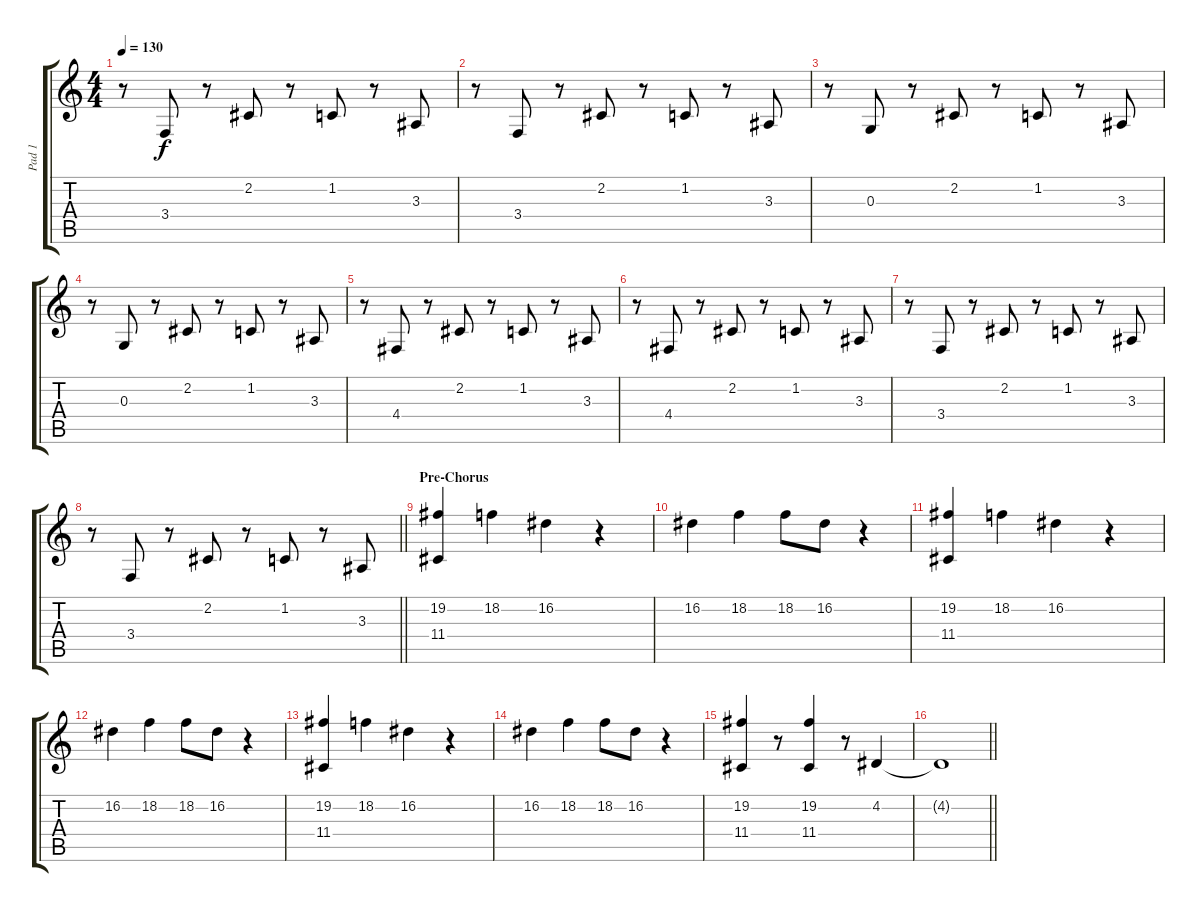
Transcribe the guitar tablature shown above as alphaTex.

\track ("Pad 1" "Pad 1") {instrument pad8sweep}
\staff {score tabs}
\tuning (E4 B3 G3 D3 A2 E2) {hide}
\ts (4 4)
\tempo 130
\clef g2
\ks c
r.8{dy f} 3.4.8 r.8 2.2.8 r.8 1.2.8 r.8 3.3.8 |
r.8 3.4.8 r.8 2.2.8 r.8 1.2.8 r.8 3.3.8 |
r.8 0.3.8 r.8 2.2.8 r.8 1.2.8 r.8 3.3.8 |
r.8 0.3.8 r.8 2.2.8 r.8 1.2.8 r.8 3.3.8 |
r.8 4.4.8 r.8 2.2.8 r.8 1.2.8 r.8 3.3.8 |
r.8 4.4.8 r.8 2.2.8 r.8 1.2.8 r.8 3.3.8 |
r.8 3.4.8 r.8 2.2.8 r.8 1.2.8 r.8 3.3.8 |
\barLineRight lightlight
r.8 3.4.8 r.8 2.2.8 r.8 1.2.8 r.8 3.3.8 |
\section ("" "Pre-Chorus")
(19.2 11.4).4 18.2.4 16.2.4 r.4 |
16.2.4 18.2.4 18.2.8 16.2.8 r.4 |
(19.2 11.4).4 18.2.4 16.2.4 r.4 |
16.2.4 18.2.4 18.2.8 16.2.8 r.4 |
(19.2 11.4).4 18.2.4 16.2.4 r.4 |
16.2.4 18.2.4 18.2.8 16.2.8 r.4 |
(19.2 11.4).4 r.8 (19.2 11.4).4 r.8 4.2.4 |
\barLineRight lightlight
4.2{t}.1
